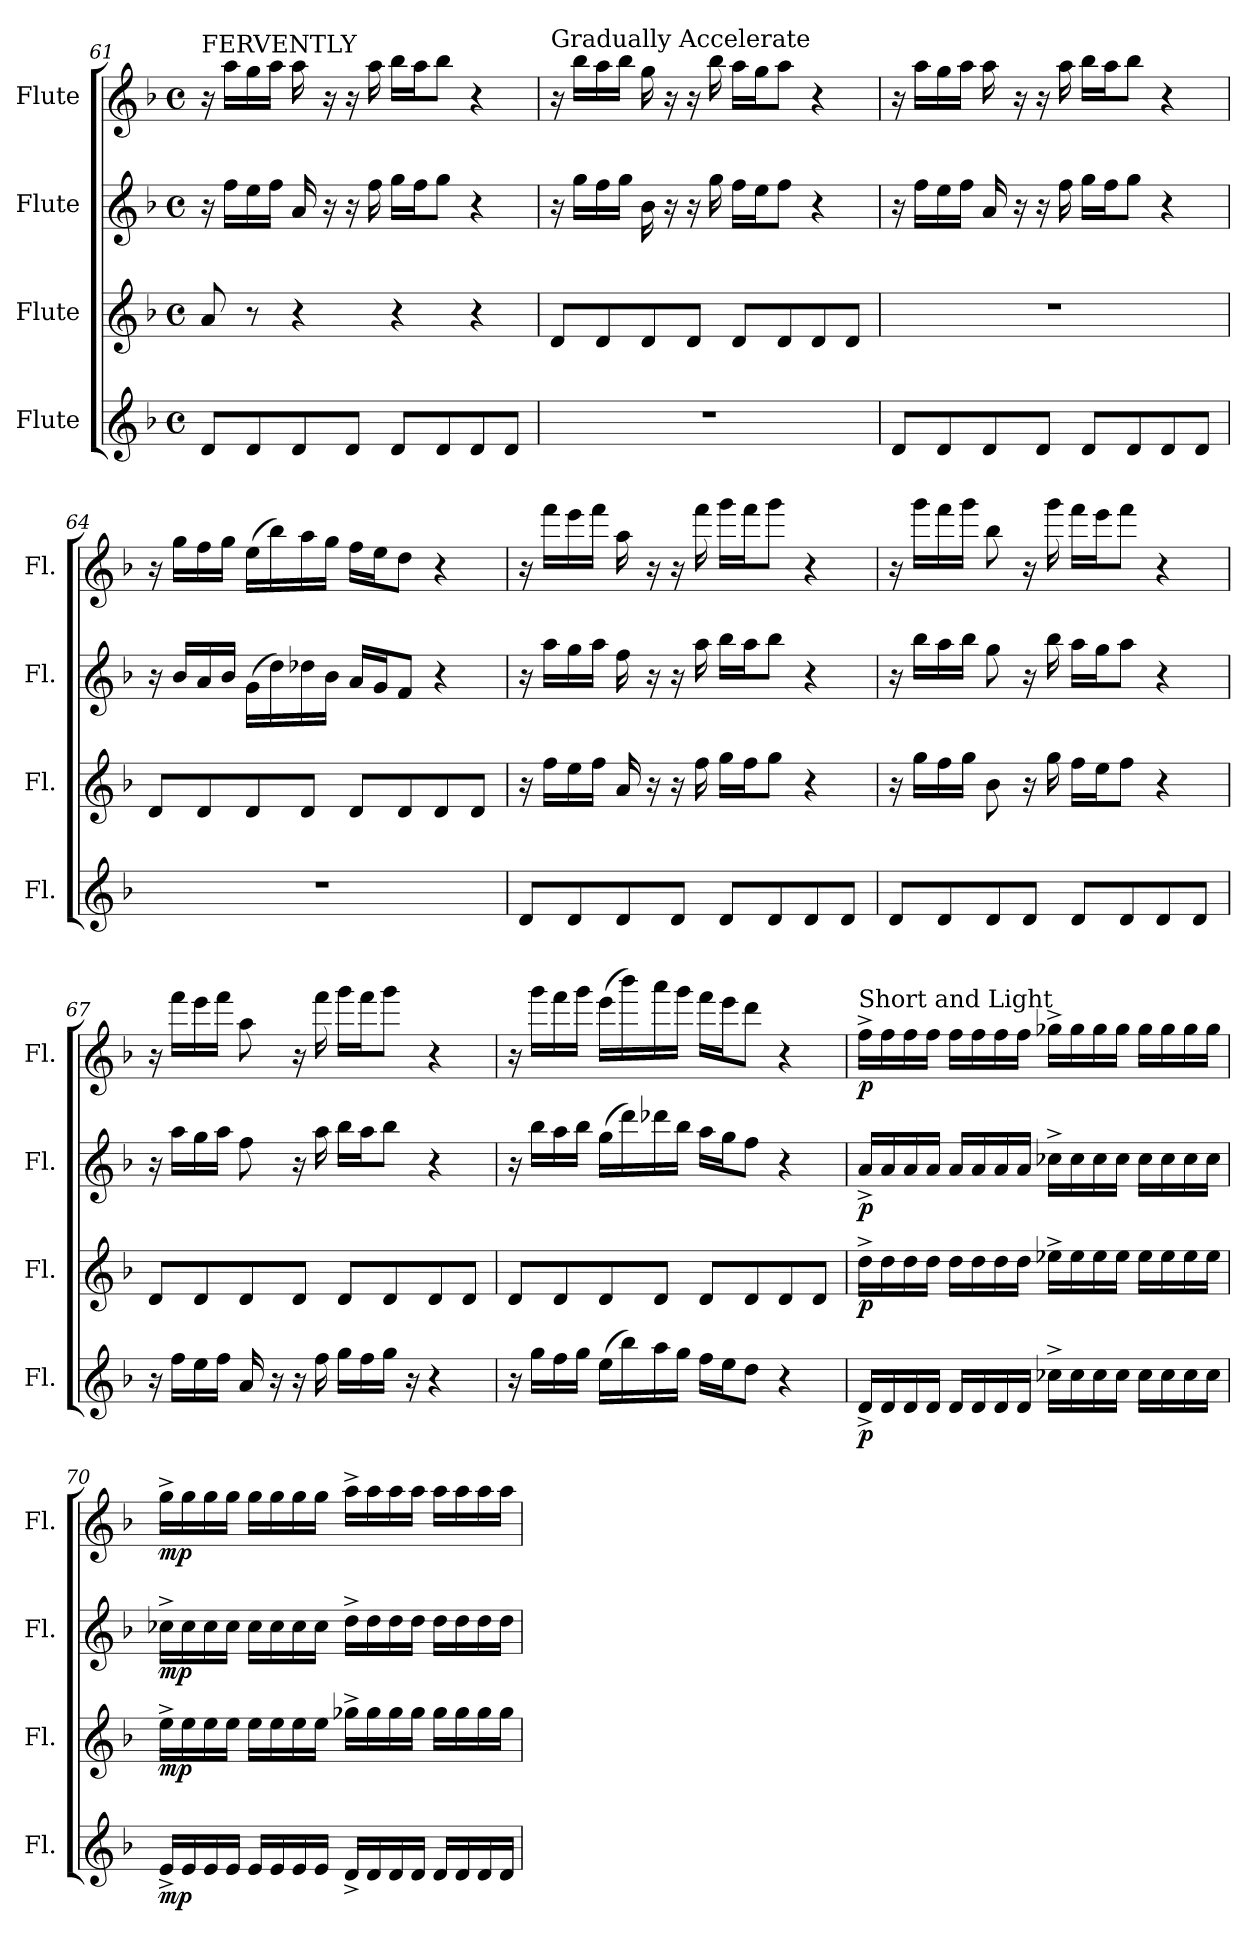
**kern	**dynam	**kern	**dynam	**kern	**dynam	**kern	**dynam
*part4	*part4	*part3	*part3	*part2	*part2	*part1	*part1
*staff4	*staff4	*staff3	*staff3	*staff2	*staff2	*staff1	*staff1
*I"Flute	*	*I"Flute	*	*I"Flute	*	*I"Flute	*
*I'Fl.	*	*I'Fl.	*	*I'Fl.	*	*I'Fl.	*
!!LO:PB:g=z
*clefG2	*	*clefG2	*	*clefG2	*	*clefG2	*
*k[b-]	*	*k[b-]	*	*k[b-]	*	*k[b-]	*
*M4/4	*	*M4/4	*	*M4/4	*	*M4/4	*
*met(c)	*	*met(c)	*	*met(c)	*	*met(c)	*
*MM60	*	*MM60	*	*MM60	*	*MM60	*
=61	=61	=61	=61	=61	=61	=61	=61
!	!	!	!	!	!	!LO:TX:a:t=FERVENTLY	!
8d/L	.	8a/	.	16r	.	16r	.
.	.	.	.	16ff\LL	.	16aa\LL	.
8d/	.	8r	.	16ee\	.	16gg\	.
.	.	.	.	16ff\JJ	.	16aa\JJ	.
8d/	.	4r	.	16a/	.	16aa\	.
.	.	.	.	16r	.	16r	.
8d/J	.	.	.	16r	.	16r	.
.	.	.	.	16ff\	.	16aa\	.
8d/L	.	4r	.	16gg\LL	.	16bb-\LL	.
.	.	.	.	16ff\J	.	16aa\J	.
8d/	.	.	.	8gg\J	.	8bb-\J	.
8d/	.	4r	.	4r	.	4r	.
8d/J	.	.	.	.	.	.	.
=62	=62	=62	=62	=62	=62	=62	=62
!	!	!	!	!	!	!LO:TX:a:t=Gradually Accelerate	!
1r	.	8d/L	.	16r	.	16r	.
*	*	*	*	*	*	*MM65	*
.	.	.	.	16gg\LL	.	16bb-\LL	.
.	.	8d/	.	16ff\	.	16aa\	.
.	.	.	.	16gg\JJ	.	16bb-\JJ	.
.	.	8d/	.	16b-\	.	16gg\	.
.	.	.	.	16r	.	16r	.
.	.	8d/J	.	16r	.	16r	.
.	.	.	.	16gg\	.	16bb-\	.
.	.	8d/L	.	16ff\LL	.	16aa\LL	.
.	.	.	.	16ee\J	.	16gg\J	.
.	.	8d/	.	8ff\J	.	8aa\J	.
.	.	8d/	.	4r	.	4r	.
.	.	8d/J	.	.	.	.	.
!!LO:LB:g=z
=63	=63	=63	=63	=63	=63	=63	=63
8d/L	.	1r	.	16r	.	16r	.
*	*	*	*	*	*	*MM70	*
.	.	.	.	16ff\LL	.	16aa\LL	.
8d/	.	.	.	16ee\	.	16gg\	.
.	.	.	.	16ff\JJ	.	16aa\JJ	.
8d/	.	.	.	16a/	.	16aa\	.
.	.	.	.	16r	.	16r	.
8d/J	.	.	.	16r	.	16r	.
.	.	.	.	16ff\	.	16aa\	.
8d/L	.	.	.	16gg\LL	.	16bb-\LL	.
.	.	.	.	16ff\J	.	16aa\J	.
8d/	.	.	.	8gg\J	.	8bb-\J	.
8d/	.	.	.	4r	.	4r	.
8d/J	.	.	.	.	.	.	.
=64	=64	=64	=64	=64	=64	=64	=64
1r	.	8d/L	.	16r	.	16r	.
*	*	*	*	*	*	*MM75	*
.	.	.	.	16b-/LL	.	16gg\LL	.
.	.	8d/	.	16a/	.	16ff\	.
.	.	.	.	16b-/JJ	.	16gg\JJ	.
.	.	8d/	.	(16g\LL	.	(16ee\LL	.
.	.	.	.	16dd\)	.	16bb-\)	.
.	.	8d/J	.	16dd-X\	.	16aa\	.
.	.	.	.	16b-\JJ	.	16gg\JJ	.
.	.	8d/L	.	16a/LL	.	16ff\LL	.
.	.	.	.	16g/J	.	16ee\J	.
.	.	8d/	.	8f/J	.	8dd\J	.
.	.	8d/	.	4r	.	4r	.
.	.	8d/J	.	.	.	.	.
!!LO:LB:g=z
=65	=65	=65	=65	=65	=65	=65	=65
8d/L	.	16r	.	16r	.	16r	.
*	*	*	*	*	*	*MM80	*
.	.	16ff\LL	.	16aa\LL	.	16fff\LL	.
8d/	.	16ee\	.	16gg\	.	16eee\	.
.	.	16ff\JJ	.	16aa\JJ	.	16fff\JJ	.
8d/	.	16a/	.	16ff\	.	16aa\	.
.	.	16r	.	16r	.	16r	.
8d/J	.	16r	.	16r	.	16r	.
.	.	16ff\	.	16aa\	.	16fff\	.
8d/L	.	16gg\LL	.	16bb-\LL	.	16ggg\LL	.
.	.	16ff\J	.	16aa\J	.	16fff\J	.
8d/	.	8gg\J	.	8bb-\J	.	8ggg\J	.
8d/	.	4r	.	4r	.	4r	.
8d/J	.	.	.	.	.	.	.
=66	=66	=66	=66	=66	=66	=66	=66
8d/L	.	16r	.	16r	.	16r	.
*	*	*	*	*	*	*MM85	*
.	.	16gg\LL	.	16bb-\LL	.	16ggg\LL	.
8d/	.	16ff\	.	16aa\	.	16fff\	.
.	.	16gg\JJ	.	16bb-\JJ	.	16ggg\JJ	.
8d/	.	8b-\	.	8gg\	.	8bb-\	.
8d/J	.	16r	.	16r	.	16r	.
.	.	16gg\	.	16bb-\	.	16ggg\	.
8d/L	.	16ff\LL	.	16aa\LL	.	16fff\LL	.
.	.	16ee\J	.	16gg\J	.	16eee\J	.
8d/	.	8ff\J	.	8aa\J	.	8fff\J	.
8d/	.	4r	.	4r	.	4r	.
8d/J	.	.	.	.	.	.	.
!!LO:PB:g=z
=67	=67	=67	=67	=67	=67	=67	=67
16r	.	8d/L	.	16r	.	16r	.
*	*	*	*	*	*	*MM91	*
16ff\LL	.	.	.	16aa\LL	.	16fff\LL	.
16ee\	.	8d/	.	16gg\	.	16eee\	.
16ff\JJ	.	.	.	16aa\JJ	.	16fff\JJ	.
16a/	.	8d/	.	8ff\	.	8aa\	.
16r	.	.	.	.	.	.	.
16r	.	8d/J	.	16r	.	16r	.
16ff\	.	.	.	16aa\	.	16fff\	.
16gg\LL	.	8d/L	.	16bb-\LL	.	16ggg\LL	.
16ff\	.	.	.	16aa\J	.	16fff\J	.
16gg\JJ	.	8d/	.	8bb-\J	.	8ggg\J	.
16r	.	.	.	.	.	.	.
4r	.	8d/	.	4r	.	4r	.
.	.	8d/J	.	.	.	.	.
=68	=68	=68	=68	=68	=68	=68	=68
16r	.	8d/L	.	16r	.	16r	.
16gg\LL	.	.	.	16bb-\LL	.	16ggg\LL	.
16ff\	.	8d/	.	16aa\	.	16fff\	.
16gg\JJ	.	.	.	16bb-\JJ	.	16ggg\JJ	.
(16ee\LL	.	8d/	.	(16gg\LL	.	(16eee\LL	.
16bb-\)	.	.	.	16ddd\)	.	16bbb-\)	.
16aa\	.	8d/J	.	16ddd-X\	.	16aaa\	.
16gg\JJ	.	.	.	16bb-\JJ	.	16ggg\JJ	.
16ff\LL	.	8d/L	.	16aa\LL	.	16fff\LL	.
16ee\J	.	.	.	16gg\J	.	16eee\J	.
8dd\J	.	8d/	.	8ff\J	.	8ddd\J	.
4r	.	8d/	.	4r	.	4r	.
.	.	8d/J	.	.	.	.	.
!!LO:LB:g=z
=69	=69	=69	=69	=69	=69	=69	=69
!	!	!	!	!	!	!LO:TX:a:t=Short and Light	!
!	!LO:DY:b	!	!LO:DY:b	!	!LO:DY:b	!	!LO:DY:b
16d^/LL	p	16dd^\LL	p	16a^/LL	p	16ff^\LL	p
16d/	.	16dd\	.	16a/	.	16ff\	.
16d/	.	16dd\	.	16a/	.	16ff\	.
16d/JJ	.	16dd\JJ	.	16a/JJ	.	16ff\JJ	.
16d/LL	.	16dd\LL	.	16a/LL	.	16ff\LL	.
16d/	.	16dd\	.	16a/	.	16ff\	.
16d/	.	16dd\	.	16a/	.	16ff\	.
16d/JJ	.	16dd\JJ	.	16a/JJ	.	16ff\JJ	.
16cc-X^\LL	.	16ee-X^\LL	.	16cc-X^\LL	.	16gg-X^\LL	.
16cc-\	.	16ee-\	.	16cc-\	.	16gg-\	.
16cc-\	.	16ee-\	.	16cc-\	.	16gg-\	.
16cc-\JJ	.	16ee-\JJ	.	16cc-\JJ	.	16gg-\JJ	.
16cc-\LL	.	16ee-\LL	.	16cc-\LL	.	16gg-\LL	.
16cc-\	.	16ee-\	.	16cc-\	.	16gg-\	.
16cc-\	.	16ee-\	.	16cc-\	.	16gg-\	.
16cc-\JJ	.	16ee-\JJ	.	16cc-\JJ	.	16gg-\JJ	.
=70	=70	=70	=70	=70	=70	=70	=70
!	!LO:DY:b	!	!LO:DY:b	!	!LO:DY:b	!	!LO:DY:b
16e^/LL	mp	16ee^\LL	mp	16cc-X^\LL	mp	16gg^\LL	mp
16e/	.	16ee\	.	16cc-\	.	16gg\	.
16e/	.	16ee\	.	16cc-\	.	16gg\	.
16e/JJ	.	16ee\JJ	.	16cc-\JJ	.	16gg\JJ	.
16e/LL	.	16ee\LL	.	16cc-\LL	.	16gg\LL	.
16e/	.	16ee\	.	16cc-\	.	16gg\	.
16e/	.	16ee\	.	16cc-\	.	16gg\	.
16e/JJ	.	16ee\JJ	.	16cc-\JJ	.	16gg\JJ	.
16d^/LL	.	16gg-X^\LL	.	16dd^\LL	.	16aa^\LL	.
16d/	.	16gg-\	.	16dd\	.	16aa\	.
16d/	.	16gg-\	.	16dd\	.	16aa\	.
16d/JJ	.	16gg-\JJ	.	16dd\JJ	.	16aa\JJ	.
16d/LL	.	16gg-\LL	.	16dd\LL	.	16aa\LL	.
16d/	.	16gg-\	.	16dd\	.	16aa\	.
16d/	.	16gg-\	.	16dd\	.	16aa\	.
16d/JJ	.	16gg-\JJ	.	16dd\JJ	.	16aa\JJ	.
=	=	=	=	=	=	=	=
*-	*-	*-	*-	*-	*-	*-	*-
